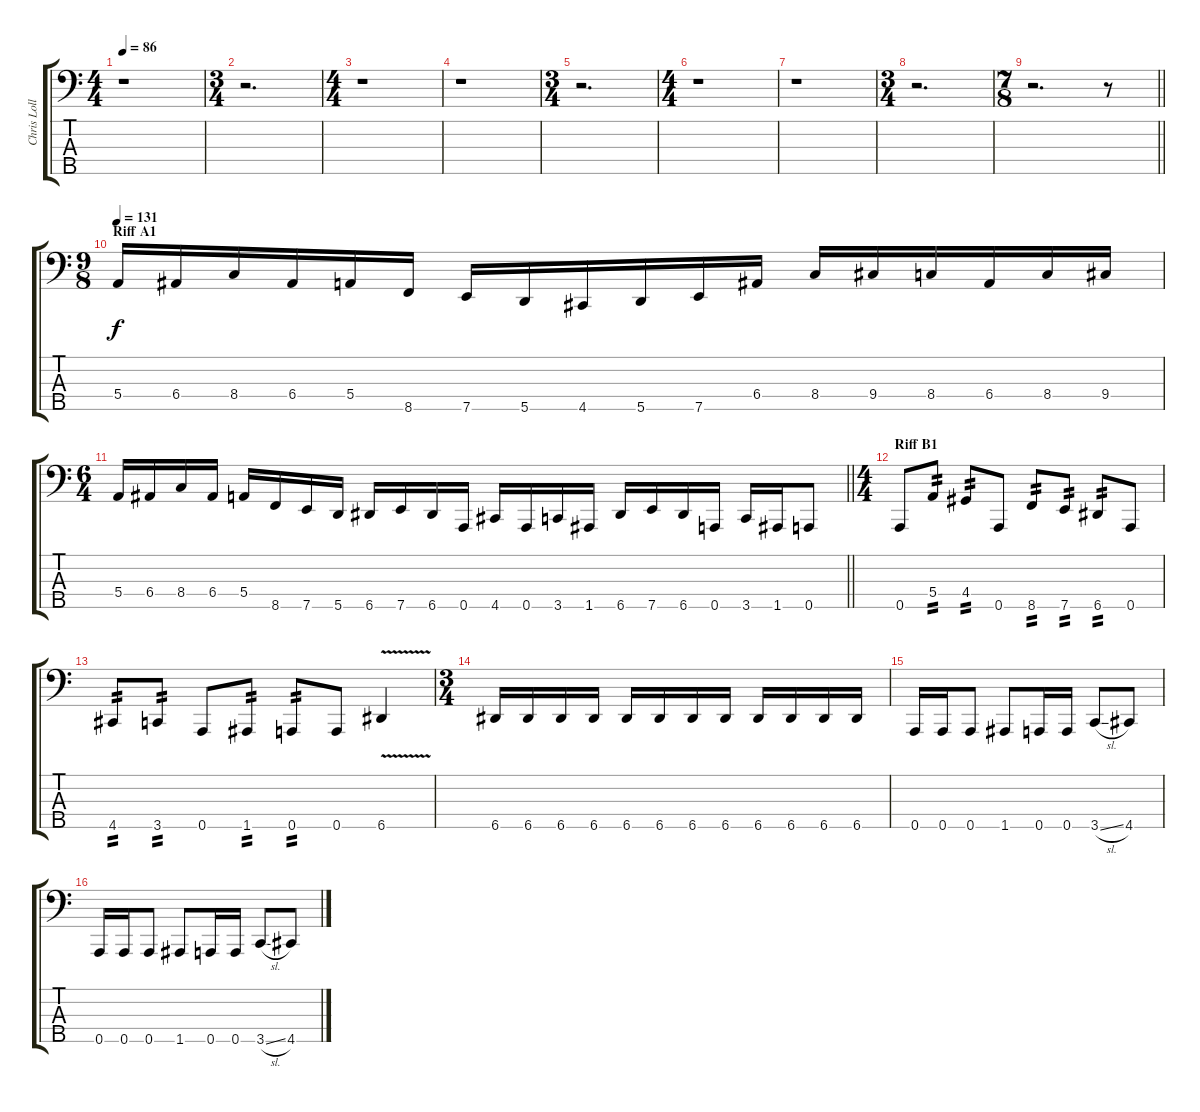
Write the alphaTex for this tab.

\track ("Chris Lollis" "Chris Loll") {instrument electricbasspick}
\staff {score tabs}
\tuning (G2 D2 A1 E1 A0) {hide}
\ts (4 4)
\tempo 86
\clef f4
\ks c
r.1{dy f} |
\ts (3 4)
r.2{d} |
\ts (4 4)
r.1 |
r.1 |
\ts (3 4)
r.2{d} |
\ts (4 4)
r.1 |
r.1 |
\ts (3 4)
r.2{d} |
\ts (7 8)
\barLineRight lightlight
r.2{d} r.8 |
\ts (9 8)
\section ("" "Riff A1")
\tempo 131
5.4.16 6.4.16 8.4.16 6.4.16 5.4.16 8.5.16 7.5.16 5.5.16 4.5.16 5.5.16 7.5.16 6.4.16 8.4.16 9.4.16 8.4.16 6.4.16 8.4.16 9.4.16 |
\ts (6 4)
\barLineRight lightlight
5.4.16 6.4.16 8.4.16 6.4.16 5.4.16 8.5.16 7.5.16 5.5.16 6.5.16 7.5.16 6.5.16 0.5.16 4.5.16 0.5.16 3.5.16 1.5.16 6.5.16 7.5.16 6.5.16 0.5.16 3.5.16 1.5.16 0.5.8 |
\ts (4 4)
\section ("" "Riff B1")
0.5.8 5.4.8{tp 2} 4.4.8{tp 2} 0.5.8 8.5.8{tp 2} 7.5.8{tp 2} 6.5.8{tp 2} 0.5.8 |
4.5.8{tp 2} 3.5.8{tp 2} 0.5.8 1.5.8{tp 2} 0.5.8{tp 2} 0.5.8 6.5{v}.4 |
\ts (3 4)
6.5.16 6.5.16 6.5.16 6.5.16 6.5.16 6.5.16 6.5.16 6.5.16 6.5.16 6.5.16 6.5.16 6.5.16 |
0.5.16 0.5.16 0.5.8 1.5.8 0.5.16 0.5.16 3.5{sl}.8 4.5.8 |
0.5.16 0.5.16 0.5.8 1.5.8 0.5.16 0.5.16 3.5{sl}.8 4.5.8
